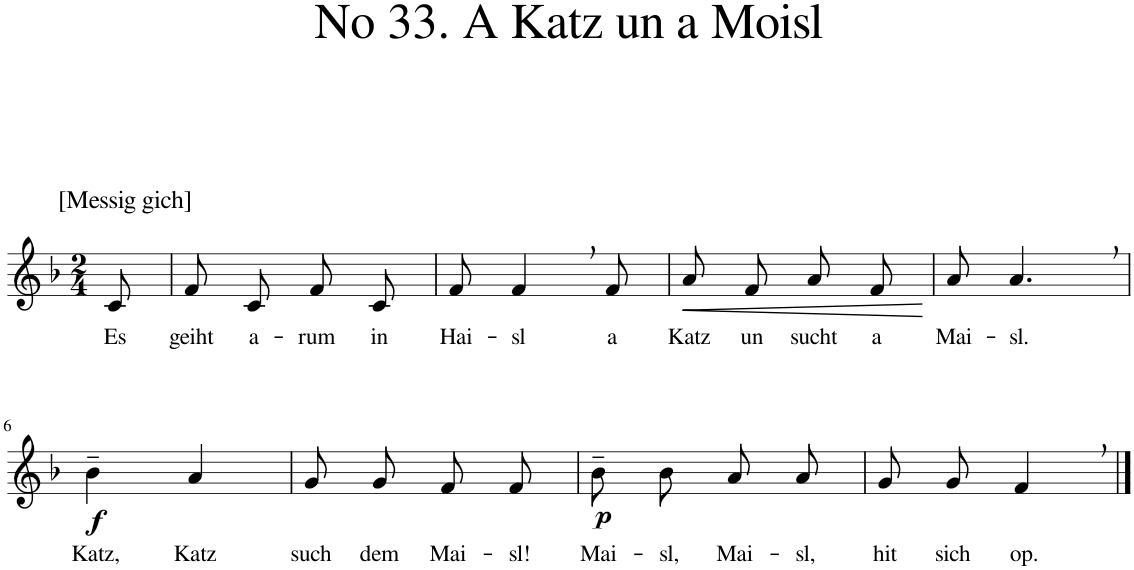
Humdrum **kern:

**kern	**text	**dynam
*part1	*part1	*part1
*staff1	*staff1	*staff1
*I"Klavier	*	*
*I'Klav.	*	*
*clefG2	*	*
*k[b-]	*	*
*M2/4	*	*
=1	=1	=1
!LO:TX:a:t=[Messig gich]	!	!
!	!LO:LY:b	!
8c/	Es	.
=2	=2	=2
!	!LO:LY:b	!
8f/L	geiht	.
!	!LO:LY:b	!
8c/J	a-	.
!	!LO:LY:b	!
8f/L	-rum	.
!	!LO:LY:b	!
8c/J	in	.
=3	=3	=3
!	!LO:LY:b	!
8f/	Hai-	.
!	!LO:LY:b	!
4f,/	-sl	.
!	!LO:LY:b	!
8f/	a	.
=4	=4	=4
!	!LO:LY:b	!LO:HP:b
8a/L	Katz	<
!	!LO:LY:b	!
8f/J	un	.
!	!LO:LY:b	!
8a/L	sucht	.
!	!LO:LY:b	!
8f/J	a	.
.	.	[
=5	=5	=5
!	!LO:LY:b	!
8a/	Mai-	.
!	!LO:LY:b	!
4.a,/	-sl.	.
!!LO:LB:g=z
=6	=6	=6
!	!LO:LY:b	!LO:DY:b
4b-~\	Katz,	f
!	!LO:LY:b	!
4a/	Katz	.
=7	=7	=7
!	!LO:LY:b	!
8g/L	such	.
!	!LO:LY:b	!
8g/J	dem	.
!	!LO:LY:b	!
8f/L	Mai-	.
!	!LO:LY:b	!
8f/J	-sl!	.
=8	=8	=8
!	!LO:LY:b	!LO:DY:b
8b-~\L	Mai-	p
!	!LO:LY:b	!
8b-\J	-sl,	.
!	!LO:LY:b	!
8a/L	Mai-	.
!	!LO:LY:b	!
8a/J	-sl,	.
=9	=9	=9
!	!LO:LY:b	!
8g/L	hit	.
!	!LO:LY:b	!
8g/J	sich	.
!	!LO:LY:b	!
4f,/	op.	.
==	==	==
*-	*-	*-
